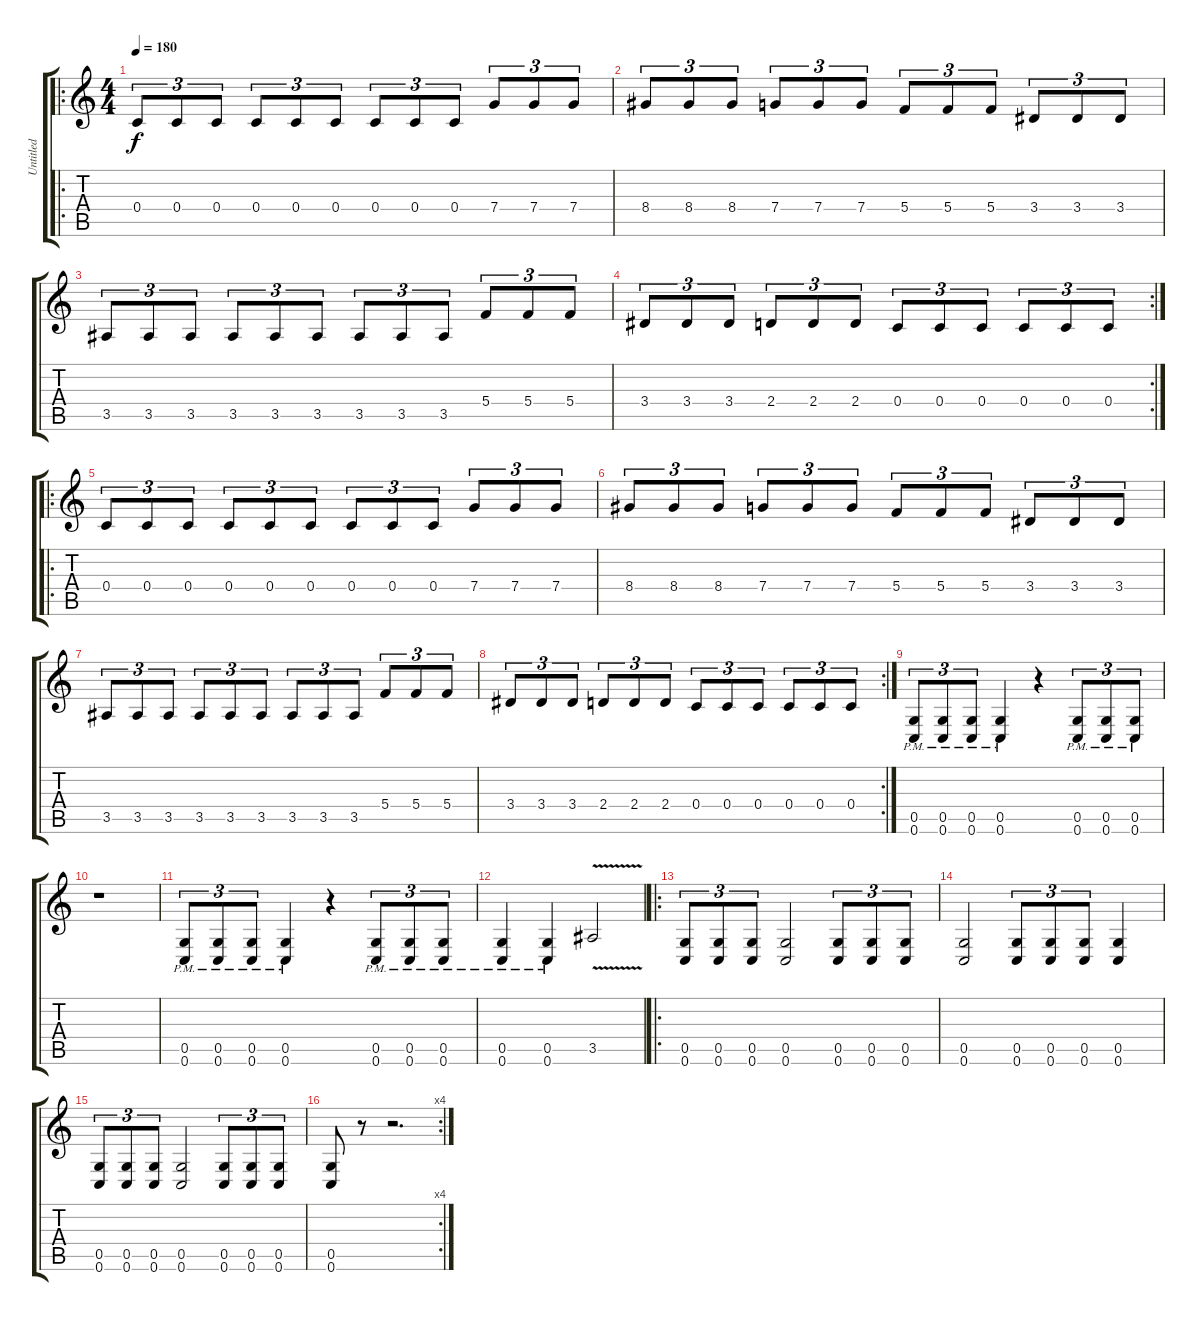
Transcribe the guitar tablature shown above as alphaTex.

\track ("Untitled" "Untitled") {instrument distortionguitar}
\staff {score tabs}
\tuning (D4 A3 F3 C3 G2 C2) {hide}
\ro
\ts (4 4)
\tempo 180
\clef g2
\ks c
0.4.8{tu (3 2) dy f instrument distortionguitar} 0.4.8{tu (3 2)} 0.4.8{tu (3 2)} 0.4.8{tu (3 2)} 0.4.8{tu (3 2)} 0.4.8{tu (3 2)} 0.4.8{tu (3 2)} 0.4.8{tu (3 2)} 0.4.8{tu (3 2)} 7.4.8{tu (3 2)} 7.4.8{tu (3 2)} 7.4.8{tu (3 2)} |
8.4.8{tu (3 2)} 8.4.8{tu (3 2)} 8.4.8{tu (3 2)} 7.4.8{tu (3 2)} 7.4.8{tu (3 2)} 7.4.8{tu (3 2)} 5.4.8{tu (3 2)} 5.4.8{tu (3 2)} 5.4.8{tu (3 2)} 3.4.8{tu (3 2)} 3.4.8{tu (3 2)} 3.4.8{tu (3 2)} |
3.5.8{tu (3 2)} 3.5.8{tu (3 2)} 3.5.8{tu (3 2)} 3.5.8{tu (3 2)} 3.5.8{tu (3 2)} 3.5.8{tu (3 2)} 3.5.8{tu (3 2)} 3.5.8{tu (3 2)} 3.5.8{tu (3 2)} 5.4.8{tu (3 2)} 5.4.8{tu (3 2)} 5.4.8{tu (3 2)} |
\rc 2
3.4.8{tu (3 2)} 3.4.8{tu (3 2)} 3.4.8{tu (3 2)} 2.4.8{tu (3 2)} 2.4.8{tu (3 2)} 2.4.8{tu (3 2)} 0.4.8{tu (3 2)} 0.4.8{tu (3 2)} 0.4.8{tu (3 2)} 0.4.8{tu (3 2)} 0.4.8{tu (3 2)} 0.4.8{tu (3 2)} |
\ro
0.4.8{tu (3 2)} 0.4.8{tu (3 2)} 0.4.8{tu (3 2)} 0.4.8{tu (3 2)} 0.4.8{tu (3 2)} 0.4.8{tu (3 2)} 0.4.8{tu (3 2)} 0.4.8{tu (3 2)} 0.4.8{tu (3 2)} 7.4.8{tu (3 2)} 7.4.8{tu (3 2)} 7.4.8{tu (3 2)} |
8.4.8{tu (3 2)} 8.4.8{tu (3 2)} 8.4.8{tu (3 2)} 7.4.8{tu (3 2)} 7.4.8{tu (3 2)} 7.4.8{tu (3 2)} 5.4.8{tu (3 2)} 5.4.8{tu (3 2)} 5.4.8{tu (3 2)} 3.4.8{tu (3 2)} 3.4.8{tu (3 2)} 3.4.8{tu (3 2)} |
3.5.8{tu (3 2)} 3.5.8{tu (3 2)} 3.5.8{tu (3 2)} 3.5.8{tu (3 2)} 3.5.8{tu (3 2)} 3.5.8{tu (3 2)} 3.5.8{tu (3 2)} 3.5.8{tu (3 2)} 3.5.8{tu (3 2)} 5.4.8{tu (3 2)} 5.4.8{tu (3 2)} 5.4.8{tu (3 2)} |
\rc 2
3.4.8{tu (3 2)} 3.4.8{tu (3 2)} 3.4.8{tu (3 2)} 2.4.8{tu (3 2)} 2.4.8{tu (3 2)} 2.4.8{tu (3 2)} 0.4.8{tu (3 2)} 0.4.8{tu (3 2)} 0.4.8{tu (3 2)} 0.4.8{tu (3 2)} 0.4.8{tu (3 2)} 0.4.8{tu (3 2)} |
(0.5{pm} 0.6{pm}).8{tu (3 2)} (0.5{pm} 0.6{pm}).8{tu (3 2)} (0.5{pm} 0.6{pm}).8{tu (3 2)} (0.5{pm} 0.6{pm}).4 r.4 (0.5{pm} 0.6{pm}).8{tu (3 2)} (0.5{pm} 0.6{pm}).8{tu (3 2)} (0.5{pm} 0.6{pm}).8{tu (3 2)} |
r.1 |
(0.5{pm} 0.6{pm}).8{tu (3 2)} (0.5{pm} 0.6{pm}).8{tu (3 2)} (0.5{pm} 0.6{pm}).8{tu (3 2)} (0.5{pm} 0.6{pm}).4 r.4 (0.5{pm} 0.6{pm}).8{tu (3 2)} (0.5{pm} 0.6{pm}).8{tu (3 2)} (0.5{pm} 0.6{pm}).8{tu (3 2)} |
(0.5{pm} 0.6{pm}).4 (0.5{pm} 0.6{pm}).4 3.5{v}.2 |
\ro
(0.5 0.6).8{tu (3 2)} (0.5 0.6).8{tu (3 2)} (0.5 0.6).8{tu (3 2)} (0.5 0.6).2 (0.5 0.6).8{tu (3 2)} (0.5 0.6).8{tu (3 2)} (0.5 0.6).8{tu (3 2)} |
(0.5 0.6).2 (0.5 0.6).8{tu (3 2)} (0.5 0.6).8{tu (3 2)} (0.5 0.6).8{tu (3 2)} (0.5 0.6).4 |
(0.5 0.6).8{tu (3 2)} (0.5 0.6).8{tu (3 2)} (0.5 0.6).8{tu (3 2)} (0.5 0.6).2 (0.5 0.6).8{tu (3 2)} (0.5 0.6).8{tu (3 2)} (0.5 0.6).8{tu (3 2)} |
\rc 4
(0.5 0.6).8 r.8 r.2{d}
